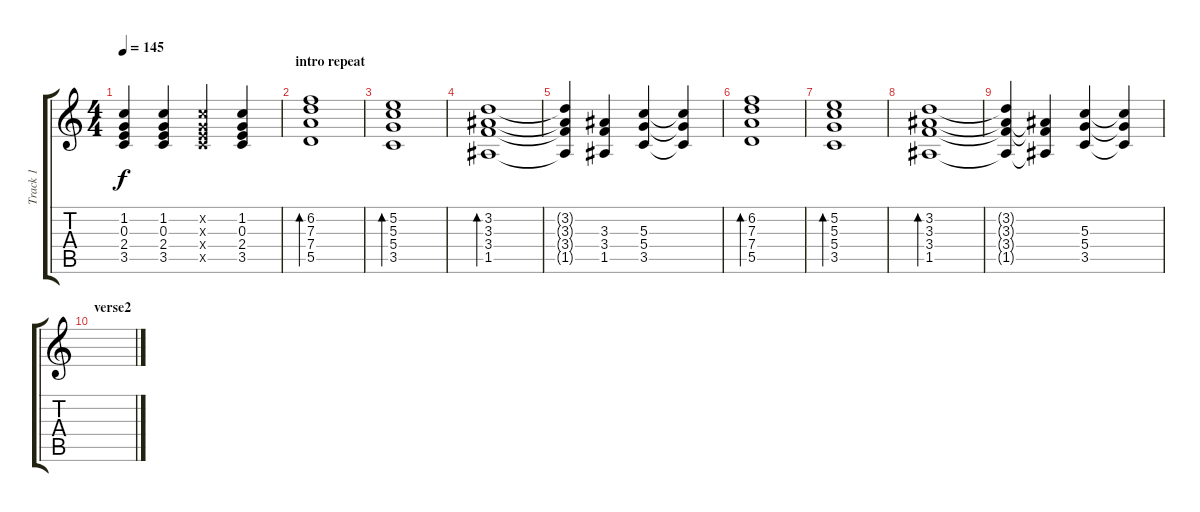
\track ("Track 1" "Track 1") {instrument acousticguitarsteel}
\staff {score tabs}
\tuning (E4 B3 G3 D3 A2 E2) {hide}
\ts (4 4)
\tempo 145
\clef g2
\ks c
(1.2 0.3 2.4 3.5).4{dy f} (1.2 0.3 2.4 3.5).4 (1.2{x} 0.3{x} 2.4{x} 3.5{x}).4 (1.2 0.3 2.4 3.5).4 |
\section ("" "intro repeat")
(6.2 7.3 7.4 5.5).1{bd 480} |
(5.2 5.3 5.4 3.5).1{bd 240} |
(3.2 3.3 3.4 1.5).1{bd 240} |
(3.2{t} 3.3{t} 3.4{t} 1.5{t}).4 (3.3 3.4 1.5).4 (5.3 5.4 3.5).4 (5.3{t} 5.4{t} 3.5{t}).4 |
(6.2 7.3 7.4 5.5).1{bd 240} |
(5.2 5.3 5.4 3.5).1{bd 240} |
(3.2 3.3 3.4 1.5).1{bd 240} |
(3.2{t} 3.3{t} 3.4{t} 1.5{t}).4 (3.3{t} 3.4{t} 1.5{t}).4 (5.3 5.4 3.5).4 (5.3{t} 5.4{t} 3.5{t}).4 |
\section ("" "verse2")
